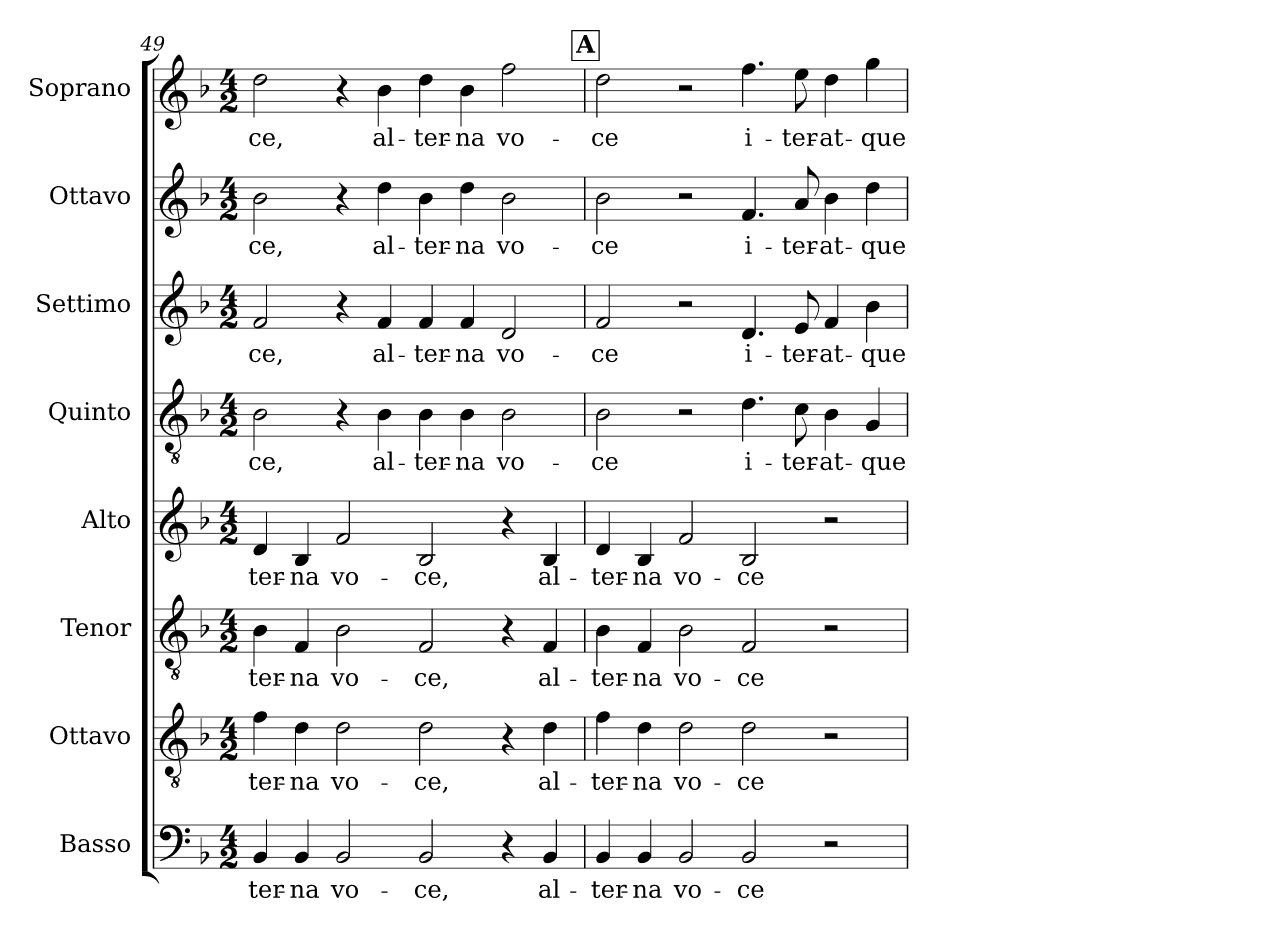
**kern	**text	**kern	**text	**kern	**text	**kern	**text	**kern	**text	**kern	**text	**kern	**text	**kern	**text
*part8	*part8	*part7	*part7	*part6	*part6	*part5	*part5	*part4	*part4	*part3	*part3	*part2	*part2	*part1	*part1
*staff8	*staff8	*staff7	*staff7	*staff6	*staff6	*staff5	*staff5	*staff4	*staff4	*staff3	*staff3	*staff2	*staff2	*staff1	*staff1
*I"Basso	*	*I"Ottavo	*	*I"Tenor	*	*I"Alto	*	*I"Quinto	*	*I"Settimo	*	*I"Ottavo	*	*I"Soprano	*
*I'B.	*	*I'Ot.	*	*I'T.	*	*I'A.	*	*I'Q.	*	*I'St.	*	*	*	*I'S.	*
*clefF4	*	*clefGv2	*	*clefGv2	*	*clefG2	*	*clefGv2	*	*clefG2	*	*clefG2	*	*clefG2	*
*	*	*ITrd7c12	*	*ITrd7c12	*	*	*	*ITrd7c12	*	*	*	*	*	*	*
*k[b-]	*	*k[b-]	*	*k[b-]	*	*k[b-]	*	*k[b-]	*	*k[b-]	*	*k[b-]	*	*k[b-]	*
*F:	*	*F:	*	*F:	*	*F:	*	*F:	*	*F:	*	*F:	*	*F:	*
*M4/2	*	*M4/2	*	*M4/2	*	*M4/2	*	*M4/2	*	*M4/2	*	*M4/2	*	*M4/2	*
=49	=49	=49	=49	=49	=49	=49	=49	=49	=49	=49	=49	=49	=49	=49	=49
!	!LO:LY:b:color=#000000	!	!	!	!	!	!	!	!	!	!	!	!	!	!
!	!	!	!LO:LY:b:color=#000000	!	!	!	!	!	!	!	!	!	!	!	!
!	!	!	!	!	!LO:LY:b:color=#000000	!	!	!	!	!	!	!	!	!	!
!	!	!	!	!	!	!	!LO:LY:b:color=#000000	!	!	!	!	!	!	!	!
!	!	!	!	!	!	!	!	!	!LO:LY:b:color=#000000	!	!	!	!	!	!
!	!	!	!	!	!	!	!	!	!	!	!LO:LY:b:color=#000000	!	!	!	!
!	!	!	!	!	!	!	!	!	!	!	!	!	!LO:LY:b:color=#000000	!	!
!	!	!	!	!	!	!	!	!	!	!	!	!	!	!	!LO:LY:b:color=#000000
4BB-i/	-ter-	4Fi\	-ter-	4BB-i\	-ter-	4di/	-ter-	2BB-i\	-ce,	2fi/	-ce,	2b-i\	-ce,	2ddi\	-ce,
!	!LO:LY:b:color=#000000	!	!	!	!	!	!	!	!	!	!	!	!	!	!
!	!	!	!LO:LY:b:color=#000000	!	!	!	!	!	!	!	!	!	!	!	!
!	!	!	!	!	!LO:LY:b:color=#000000	!	!	!	!	!	!	!	!	!	!
!	!	!	!	!	!	!	!LO:LY:b:color=#000000	!	!	!	!	!	!	!	!
4BB-i/	-na	4Di\	-na	4FFi/	-na	4B-i/	-na	.	.	.	.	.	.	.	.
!	!LO:LY:b:color=#000000	!	!	!	!	!	!	!	!	!	!	!	!	!	!
!	!	!	!LO:LY:b:color=#000000	!	!	!	!	!	!	!	!	!	!	!	!
!	!	!	!	!	!LO:LY:b:color=#000000	!	!	!	!	!	!	!	!	!	!
!	!	!	!	!	!	!	!LO:LY:b:color=#000000	!	!	!	!	!	!	!	!
2BB-i/	vo-	2Di\	vo-	2BB-i\	vo-	2fi/	vo-	4r	.	4r	.	4r	.	4r	.
!	!	!	!	!	!	!	!	!	!LO:LY:b:color=#000000	!	!	!	!	!	!
!	!	!	!	!	!	!	!	!	!	!	!LO:LY:b:color=#000000	!	!	!	!
!	!	!	!	!	!	!	!	!	!	!	!	!	!LO:LY:b:color=#000000	!	!
!	!	!	!	!	!	!	!	!	!	!	!	!	!	!	!LO:LY:b:color=#000000
.	.	.	.	.	.	.	.	4BB-i\	al-	4fi/	al-	4ddi\	al-	4b-i\	al-
!	!LO:LY:b:color=#000000	!	!	!	!	!	!	!	!	!	!	!	!	!	!
!	!	!	!LO:LY:b:color=#000000	!	!	!	!	!	!	!	!	!	!	!	!
!	!	!	!	!	!LO:LY:b:color=#000000	!	!	!	!	!	!	!	!	!	!
!	!	!	!	!	!	!	!LO:LY:b:color=#000000	!	!	!	!	!	!	!	!
!	!	!	!	!	!	!	!	!	!LO:LY:b:color=#000000	!	!	!	!	!	!
!	!	!	!	!	!	!	!	!	!	!	!LO:LY:b:color=#000000	!	!	!	!
!	!	!	!	!	!	!	!	!	!	!	!	!	!LO:LY:b:color=#000000	!	!
!	!	!	!	!	!	!	!	!	!	!	!	!	!	!	!LO:LY:b:color=#000000
2BB-i/	-ce,	2Di\	-ce,	2FFi/	-ce,	2B-i/	-ce,	4BB-i\	-ter-	4fi/	-ter-	4b-i\	-ter-	4ddi\	-ter-
!	!	!	!	!	!	!	!	!	!LO:LY:b:color=#000000	!	!	!	!	!	!
!	!	!	!	!	!	!	!	!	!	!	!LO:LY:b:color=#000000	!	!	!	!
!	!	!	!	!	!	!	!	!	!	!	!	!	!LO:LY:b:color=#000000	!	!
!	!	!	!	!	!	!	!	!	!	!	!	!	!	!	!LO:LY:b:color=#000000
.	.	.	.	.	.	.	.	4BB-i\	-na	4fi/	-na	4ddi\	-na	4b-i\	-na
!	!	!	!	!	!	!	!	!	!LO:LY:b:color=#000000	!	!	!	!	!	!
!	!	!	!	!	!	!	!	!	!	!	!LO:LY:b:color=#000000	!	!	!	!
!	!	!	!	!	!	!	!	!	!	!	!	!	!LO:LY:b:color=#000000	!	!
!	!	!	!	!	!	!	!	!	!	!	!	!	!	!	!LO:LY:b:color=#000000
4r	.	4r	.	4r	.	4r	.	2BB-i\	vo-	2di/	vo-	2b-i\	vo-	2ffi\	vo-
!	!LO:LY:b:color=#000000	!	!	!	!	!	!	!	!	!	!	!	!	!	!
!	!	!	!LO:LY:b:color=#000000	!	!	!	!	!	!	!	!	!	!	!	!
!	!	!	!	!	!LO:LY:b:color=#000000	!	!	!	!	!	!	!	!	!	!
!	!	!	!	!	!	!	!LO:LY:b:color=#000000	!	!	!	!	!	!	!	!
4BB-i/	al-	4Di\	al-	4FFi/	al-	4B-i/	al-	.	.	.	.	.	.	.	.
!!LO:REH:place=s1:B:color=#000000:enc=box:fs=12.8556:t=A
=50	=50	=50	=50	=50	=50	=50	=50	=50	=50	=50	=50	=50	=50	=50	=50
!	!LO:LY:b:color=#000000	!	!	!	!	!	!	!	!	!	!	!	!	!	!
!	!	!	!LO:LY:b:color=#000000	!	!	!	!	!	!	!	!	!	!	!	!
!	!	!	!	!	!LO:LY:b:color=#000000	!	!	!	!	!	!	!	!	!	!
!	!	!	!	!	!	!	!LO:LY:b:color=#000000	!	!	!	!	!	!	!	!
!	!	!	!	!	!	!	!	!	!LO:LY:b:color=#000000	!	!	!	!	!	!
!	!	!	!	!	!	!	!	!	!	!	!LO:LY:b:color=#000000	!	!	!	!
!	!	!	!	!	!	!	!	!	!	!	!	!	!LO:LY:b:color=#000000	!	!
!	!	!	!	!	!	!	!	!	!	!	!	!	!	!	!LO:LY:b:color=#000000
4BB-i/	-ter-	4Fi\	-ter-	4BB-i\	-ter-	4di/	-ter-	2BB-i\	-ce	2fi/	-ce	2b-i\	-ce	2ddi\	-ce
!	!LO:LY:b:color=#000000	!	!	!	!	!	!	!	!	!	!	!	!	!	!
!	!	!	!LO:LY:b:color=#000000	!	!	!	!	!	!	!	!	!	!	!	!
!	!	!	!	!	!LO:LY:b:color=#000000	!	!	!	!	!	!	!	!	!	!
!	!	!	!	!	!	!	!LO:LY:b:color=#000000	!	!	!	!	!	!	!	!
4BB-i/	-na	4Di\	-na	4FFi/	-na	4B-i/	-na	.	.	.	.	.	.	.	.
!	!LO:LY:b:color=#000000	!	!	!	!	!	!	!	!	!	!	!	!	!	!
!	!	!	!LO:LY:b:color=#000000	!	!	!	!	!	!	!	!	!	!	!	!
!	!	!	!	!	!LO:LY:b:color=#000000	!	!	!	!	!	!	!	!	!	!
!	!	!	!	!	!	!	!LO:LY:b:color=#000000	!	!	!	!	!	!	!	!
2BB-i/	vo-	2Di\	vo-	2BB-i\	vo-	2fi/	vo-	2r	.	2r	.	2r	.	2r	.
!	!LO:LY:b:color=#000000	!	!	!	!	!	!	!	!	!	!	!	!	!	!
!	!	!	!LO:LY:b:color=#000000	!	!	!	!	!	!	!	!	!	!	!	!
!	!	!	!	!	!LO:LY:b:color=#000000	!	!	!	!	!	!	!	!	!	!
!	!	!	!	!	!	!	!LO:LY:b:color=#000000	!	!	!	!	!	!	!	!
!	!	!	!	!	!	!	!	!	!LO:LY:b:color=#000000	!	!	!	!	!	!
!	!	!	!	!	!	!	!	!	!	!	!LO:LY:b:color=#000000	!	!	!	!
!	!	!	!	!	!	!	!	!	!	!	!	!	!LO:LY:b:color=#000000	!	!
!	!	!	!	!	!	!	!	!	!	!	!	!	!	!	!LO:LY:b:color=#000000
2BB-i/	-ce	2Di\	-ce	2FFi/	-ce	2B-i/	-ce	4.Di\	i-	4.di/	i-	4.fi/	i-	4.ffi\	i-
!	!	!	!	!	!	!	!	!	!LO:LY:b:color=#000000	!	!	!	!	!	!
!	!	!	!	!	!	!	!	!	!	!	!LO:LY:b:color=#000000	!	!	!	!
!	!	!	!	!	!	!	!	!	!	!	!	!	!LO:LY:b:color=#000000	!	!
!	!	!	!	!	!	!	!	!	!	!	!	!	!	!	!LO:LY:b:color=#000000
.	.	.	.	.	.	.	.	8Ci\	-ter-	8ei/	-ter-	8ai/	-ter-	8eei\	-ter-
!	!	!	!	!	!	!	!	!	!LO:LY:b:color=#000000	!	!	!	!	!	!
!	!	!	!	!	!	!	!	!	!	!	!LO:LY:b:color=#000000	!	!	!	!
!	!	!	!	!	!	!	!	!	!	!	!	!	!LO:LY:b:color=#000000	!	!
!	!	!	!	!	!	!	!	!	!	!	!	!	!	!	!LO:LY:b:color=#000000
2r	.	2r	.	2r	.	2r	.	4BB-i\	-at-	4fi/	-at-	4b-i\	-at-	4ddi\	-at-
!	!	!	!	!	!	!	!	!	!LO:LY:b:color=#000000	!	!	!	!	!	!
!	!	!	!	!	!	!	!	!	!	!	!LO:LY:b:color=#000000	!	!	!	!
!	!	!	!	!	!	!	!	!	!	!	!	!	!LO:LY:b:color=#000000	!	!
!	!	!	!	!	!	!	!	!	!	!	!	!	!	!	!LO:LY:b:color=#000000
.	.	.	.	.	.	.	.	4GGi/	-que	4b-i\	-que	4ddi\	-que	4ggi\	-que
=	=	=	=	=	=	=	=	=	=	=	=	=	=	=	=
*-	*-	*-	*-	*-	*-	*-	*-	*-	*-	*-	*-	*-	*-	*-	*-
